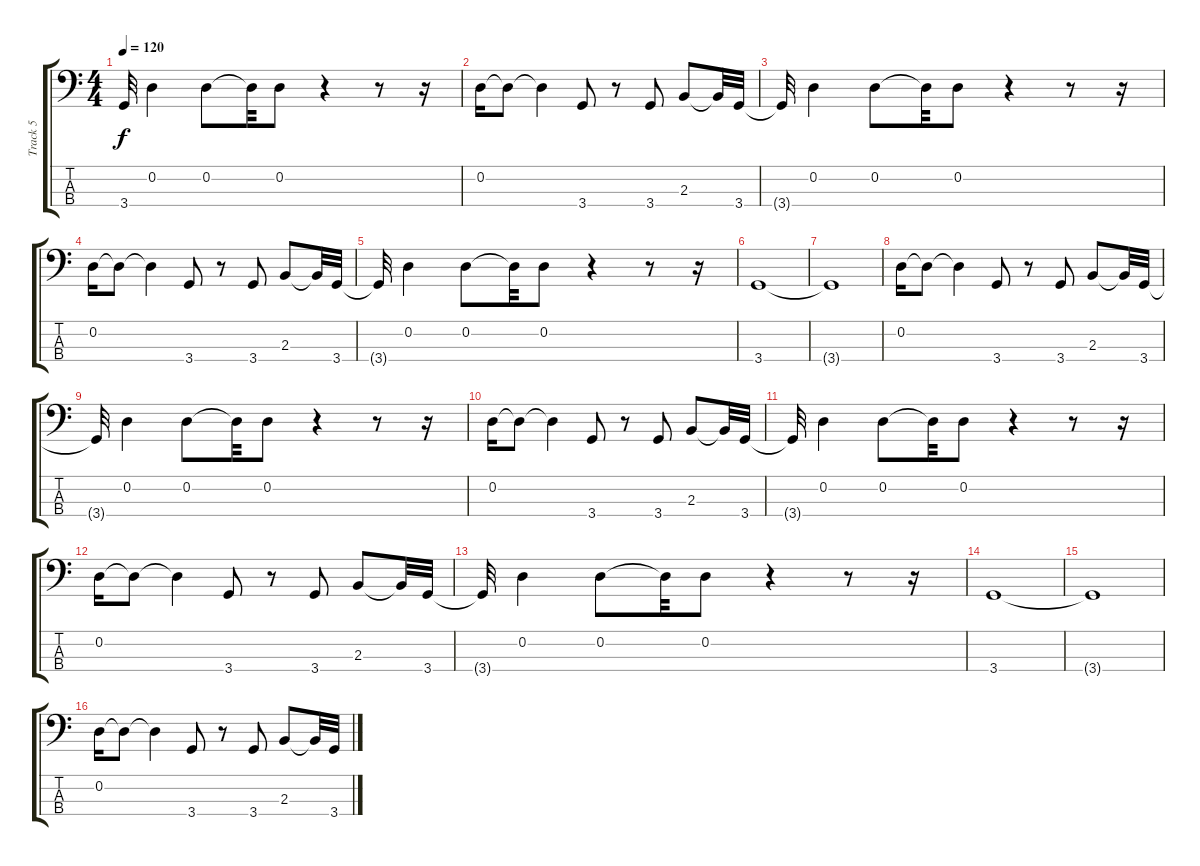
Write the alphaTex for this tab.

\track ("Track 5" "Track 5") {instrument electricbassfinger}
\staff {score tabs}
\tuning (G2 D2 A1 E1) {hide}
\ts (4 4)
\tempo 120
\clef f4
\ks c
3.4{t}.32{dy f} 0.2.4 0.2.8 0.2{t}.32 0.2.8 r.4 r.8 r.16 |
0.2.16 0.2{t}.8 0.2{t}.4 3.4.8 r.8 3.4.8 2.3.8 2.3{t}.32 3.4.32 |
3.4{t}.32 0.2.4 0.2.8 0.2{t}.32 0.2.8 r.4 r.8 r.16 |
0.2.16 0.2{t}.8 0.2{t}.4 3.4.8 r.8 3.4.8 2.3.8 2.3{t}.32 3.4.32 |
3.4{t}.32 0.2.4 0.2.8 0.2{t}.32 0.2.8 r.4 r.8 r.16 |
3.4.1 |
3.4{t}.1 |
0.2.16 0.2{t}.8 0.2{t}.4 3.4.8 r.8 3.4.8 2.3.8 2.3{t}.32 3.4.32 |
3.4{t}.32 0.2.4 0.2.8 0.2{t}.32 0.2.8 r.4 r.8 r.16 |
0.2.16 0.2{t}.8 0.2{t}.4 3.4.8 r.8 3.4.8 2.3.8 2.3{t}.32 3.4.32 |
3.4{t}.32 0.2.4 0.2.8 0.2{t}.32 0.2.8 r.4 r.8 r.16 |
0.2.16 0.2{t}.8 0.2{t}.4 3.4.8 r.8 3.4.8 2.3.8 2.3{t}.32 3.4.32 |
3.4{t}.32 0.2.4 0.2.8 0.2{t}.32 0.2.8 r.4 r.8 r.16 |
3.4.1 |
3.4{t}.1 |
0.2.16 0.2{t}.8 0.2{t}.4 3.4.8 r.8 3.4.8 2.3.8 2.3{t}.32 3.4.32
